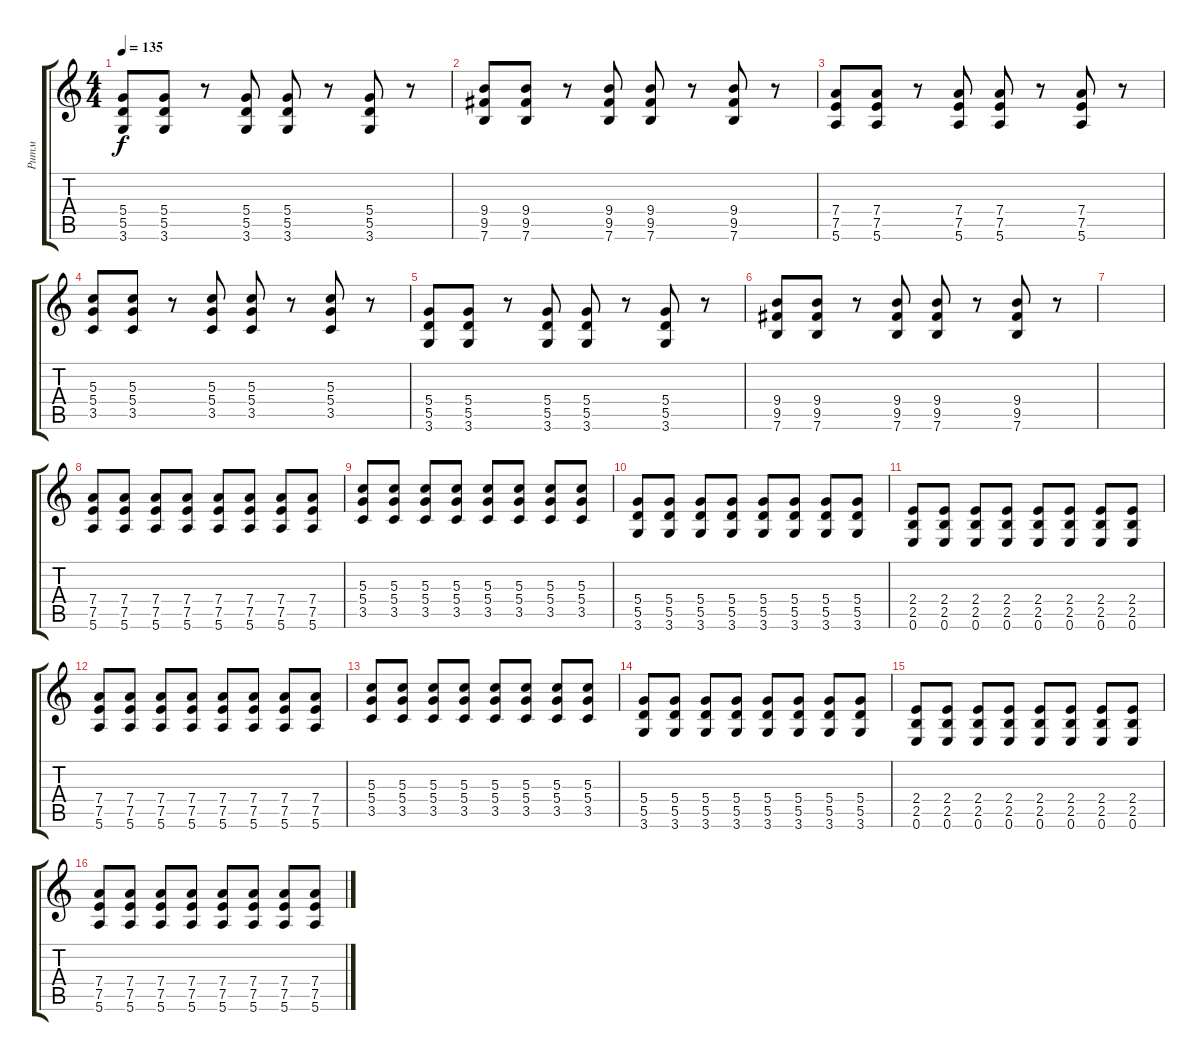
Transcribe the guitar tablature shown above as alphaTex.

\track ("Ритм" "Ритм") {instrument distortionguitar}
\staff {score tabs}
\tuning (E4 B3 G3 D3 A2 E2) {hide}
\ts (4 4)
\tempo 135
\clef g2
\ks c
(5.4 5.5 3.6).8{dy f} (5.4 5.5 3.6).8 r.8 (5.4 5.5 3.6).8 (5.4 5.5 3.6).8 r.8 (5.4 5.5 3.6).8 r.8 |
(9.4 9.5 7.6).8 (9.4 9.5 7.6).8 r.8 (9.4 9.5 7.6).8 (9.4 9.5 7.6).8 r.8 (9.4 9.5 7.6).8 r.8 |
(7.4 7.5 5.6).8 (7.4 7.5 5.6).8 r.8 (7.4 7.5 5.6).8 (7.4 7.5 5.6).8 r.8 (7.4 7.5 5.6).8 r.8 |
(5.3 5.4 3.5).8 (5.3 5.4 3.5).8 r.8 (5.3 5.4 3.5).8 (5.3 5.4 3.5).8 r.8 (5.3 5.4 3.5).8 r.8 |
(5.4 5.5 3.6).8 (5.4 5.5 3.6).8 r.8 (5.4 5.5 3.6).8 (5.4 5.5 3.6).8 r.8 (5.4 5.5 3.6).8 r.8 |
(9.4 9.5 7.6).8 (9.4 9.5 7.6).8 r.8 (9.4 9.5 7.6).8 (9.4 9.5 7.6).8 r.8 (9.4 9.5 7.6).8 r.8 |
|
(7.4 7.5 5.6).8 (7.4 7.5 5.6).8 (7.4 7.5 5.6).8 (7.4 7.5 5.6).8 (7.4 7.5 5.6).8 (7.4 7.5 5.6).8 (7.4 7.5 5.6).8 (7.4 7.5 5.6).8 |
(5.3 5.4 3.5).8 (5.3 5.4 3.5).8 (5.3 5.4 3.5).8 (5.3 5.4 3.5).8 (5.3 5.4 3.5).8 (5.3 5.4 3.5).8 (5.3 5.4 3.5).8 (5.3 5.4 3.5).8 |
(5.4 5.5 3.6).8 (5.4 5.5 3.6).8 (5.4 5.5 3.6).8 (5.4 5.5 3.6).8 (5.4 5.5 3.6).8 (5.4 5.5 3.6).8 (5.4 5.5 3.6).8 (5.4 5.5 3.6).8 |
(2.4 2.5 0.6).8 (2.4 2.5 0.6).8 (2.4 2.5 0.6).8 (2.4 2.5 0.6).8 (2.4 2.5 0.6).8 (2.4 2.5 0.6).8 (2.4 2.5 0.6).8 (2.4 2.5 0.6).8 |
(7.4 7.5 5.6).8 (7.4 7.5 5.6).8 (7.4 7.5 5.6).8 (7.4 7.5 5.6).8 (7.4 7.5 5.6).8 (7.4 7.5 5.6).8 (7.4 7.5 5.6).8 (7.4 7.5 5.6).8 |
(5.3 5.4 3.5).8 (5.3 5.4 3.5).8 (5.3 5.4 3.5).8 (5.3 5.4 3.5).8 (5.3 5.4 3.5).8 (5.3 5.4 3.5).8 (5.3 5.4 3.5).8 (5.3 5.4 3.5).8 |
(5.4 5.5 3.6).8 (5.4 5.5 3.6).8 (5.4 5.5 3.6).8 (5.4 5.5 3.6).8 (5.4 5.5 3.6).8 (5.4 5.5 3.6).8 (5.4 5.5 3.6).8 (5.4 5.5 3.6).8 |
(2.4 2.5 0.6).8 (2.4 2.5 0.6).8 (2.4 2.5 0.6).8 (2.4 2.5 0.6).8 (2.4 2.5 0.6).8 (2.4 2.5 0.6).8 (2.4 2.5 0.6).8 (2.4 2.5 0.6).8 |
(7.4 7.5 5.6).8 (7.4 7.5 5.6).8 (7.4 7.5 5.6).8 (7.4 7.5 5.6).8 (7.4 7.5 5.6).8 (7.4 7.5 5.6).8 (7.4 7.5 5.6).8 (7.4 7.5 5.6).8
